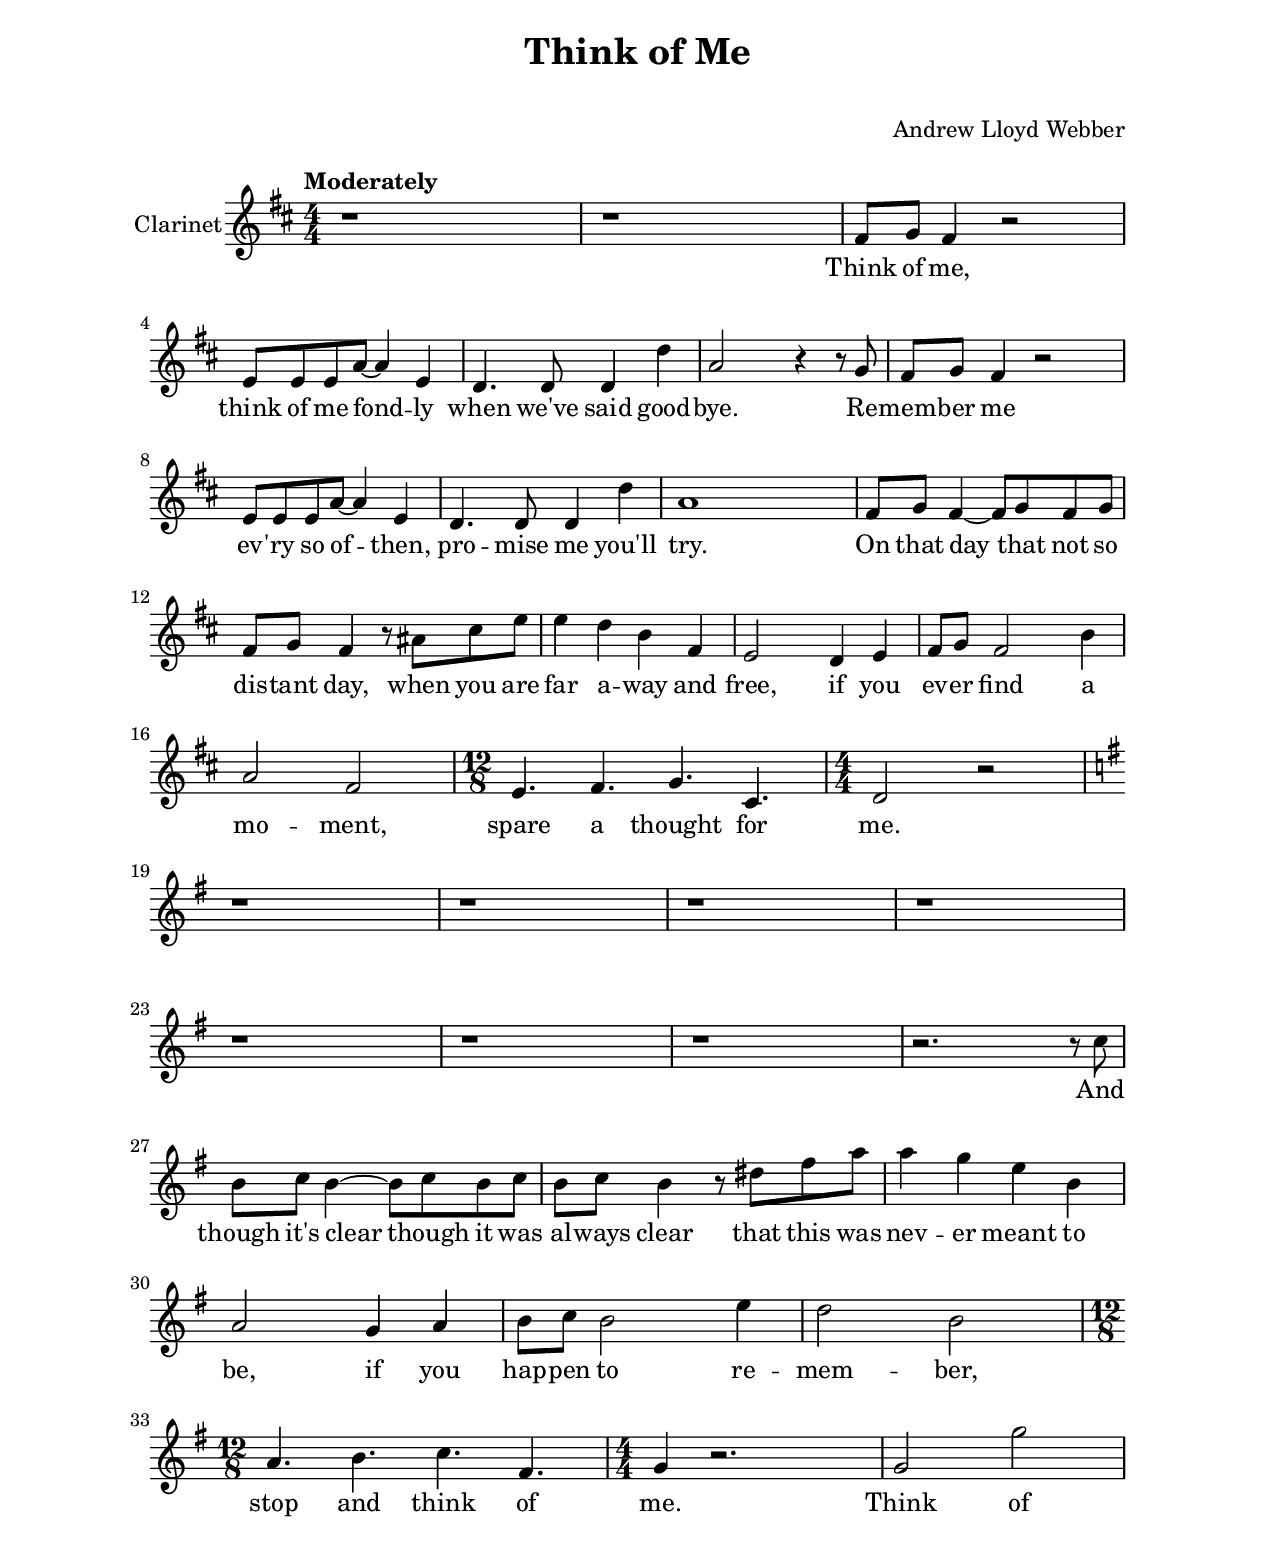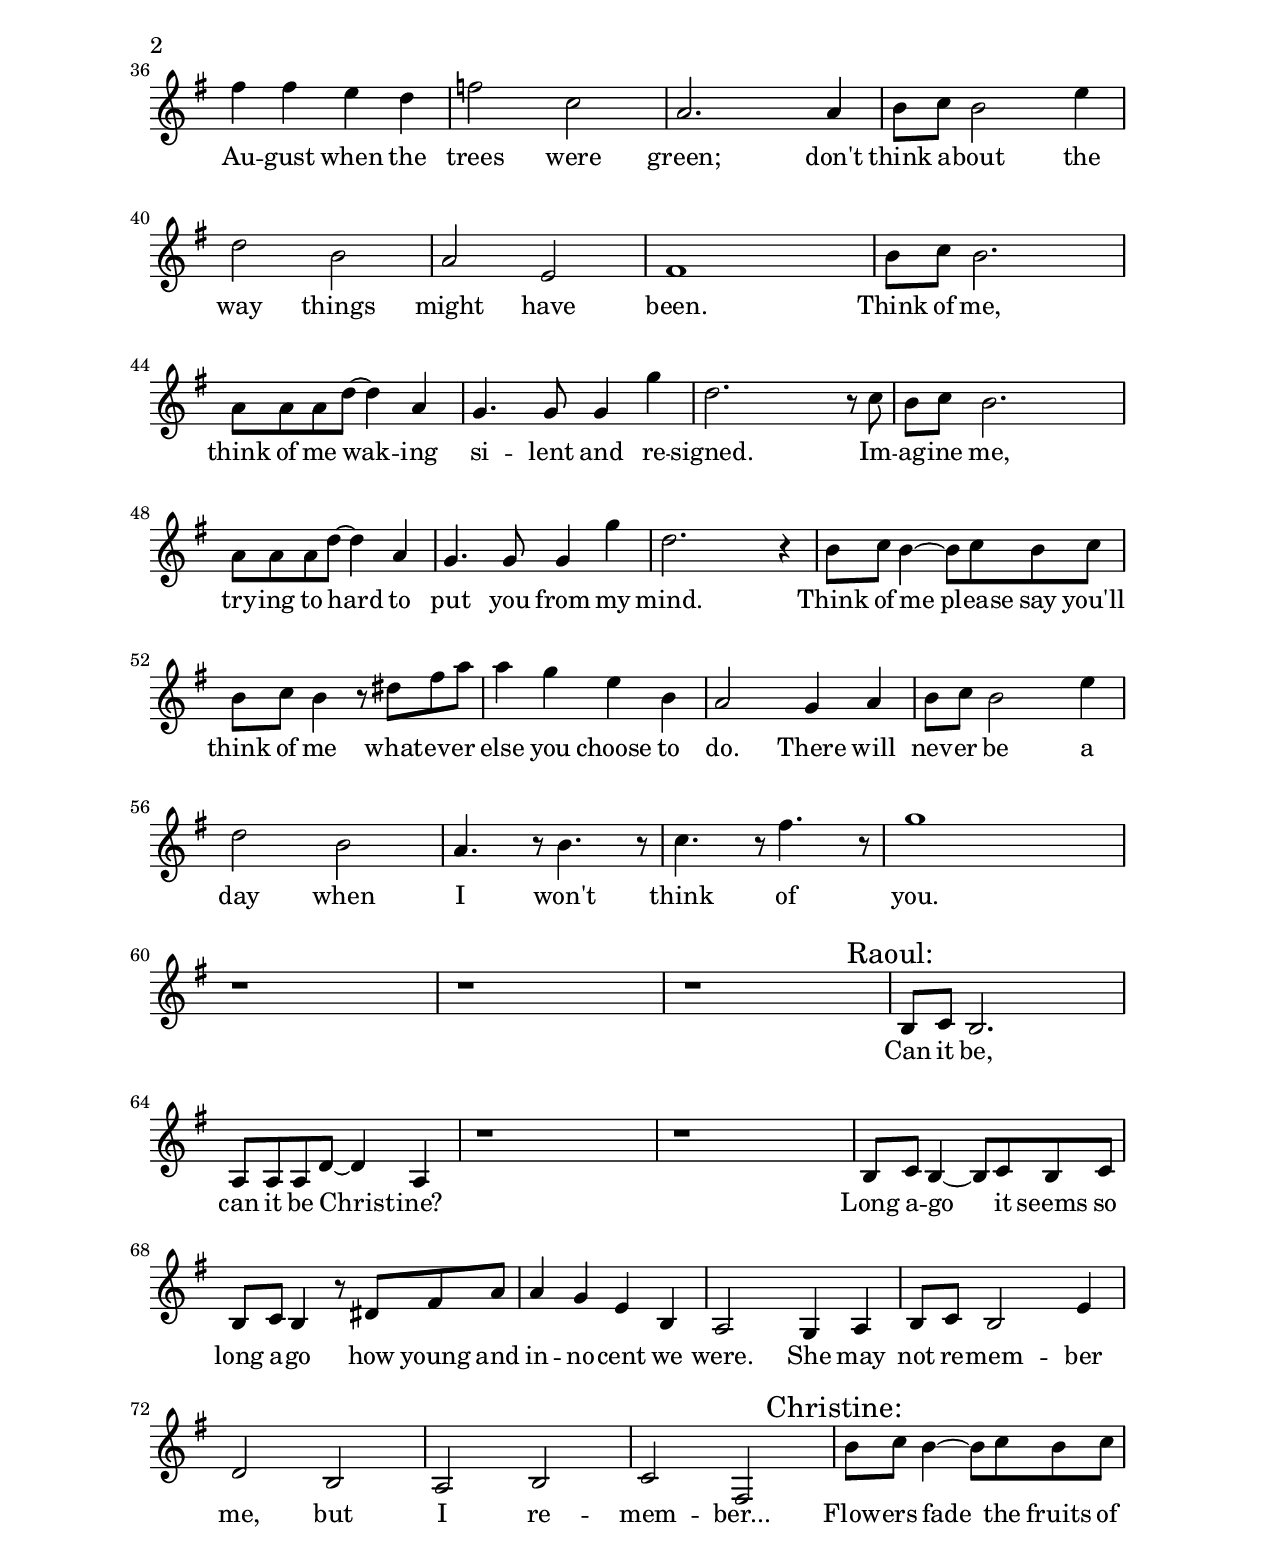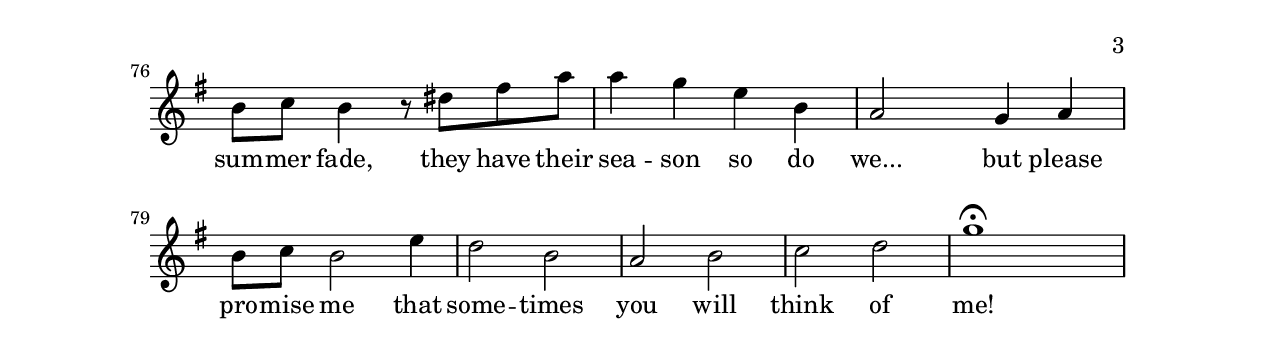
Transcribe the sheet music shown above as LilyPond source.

% Transcribed from "The Phantom of the Opera: Easy Piano" pages 10-16

\include "globals.ly"

\header {
  title = "Think of Me"
  composer = "Andrew Lloyd Webber"
}

melody = \relative c' {
  \numericTimeSignature
  \time 4/4
  \key c \major
  \tempo Moderately
  r1 | r1 |
  e8 f e4 r2 | d8 d d g~ g4 d | c4. c8 c4 c' |
  g2 r4 r8 f | e f e4 r2 | d8 d d g~ g4 d |

  c4. c8 c4 c' | g1 | e8 f e4~ e8 f e f |
  e8 f e4 r8 gs8 b d | d4 c a e | d2 c4 d |
  e8f e2 a4 | g2 e | \time 12/8 d4. e f b, |
  \time 4/4 c2 r2 | \key f \major r1 | r1 |

  r1 | r1 | r1 | r1 |
  r1 | r2. r8 bf' | a bf a4~ a8 bf a bf |
  a8 bf a4 r8 cs e g | g4 f d a | g2 f4 g |
  a8 bf a2 d4 | c2 a | \time 12/8 g4. a bf e, |

  \time 4/4 f4 r2. | f2 f'2 | e4 e d c |
  ef2 bf | g2. g4 | a8 bf a2 d4 |
  c2 a | g d | e1 | a8 bf a2. |
  g8 g g c~ c4 g | f4. f8 f4 f' | c2. r8 bf8 |

  a8 bf a2. | g8 g g c~ c4 g | f4. f8 f4 f' |
  c2. r4 | a8 bf a4~ a8 bf a bf | a8 bf a4 r8 cs8 e g |
  g4 f d a | g2 f4 g | a8 bf a2 d4 |
  c2 a | g4. r8 a4. r8 | bf4. r8 e4. r8 |

  f1 | r1 | r1 |
  r1 | \mark "Raoul:" a,,8 bf a2. | g8 g g c~ c4 g |
  r1 | r1 | a8 bf a4~ a8 bf a bf |
  a8 bf a4 r8 cs8 e g | g4 f d a | g2 f4 g |

  a8 bf a2 d4 | c2 a | g a | bf e, |
  \mark "Christine:" a'8 bf a4~ a8 bf a bf | a bf a4 r8 cs8 e g |
  g4 f d a | g2 f4 g | a8 bf a2 d4 | c2 a |
  g a bf c f1 \fermata |
}

words = \lyricmode {
  Think of me, think of me fond -- ly when we've said good -- bye.
  Re -- mem -- ber me ev -- 'ry so of -- then, pro -- mise me you'll try.
  On that day that not so dis -- tant day, when you are far a -- way and free,
  if you ev -- er find a mo -- ment, spare a thought for me.
  And though it's clear though it was al -- ways clear that this was nev -- er meant to be,
  if you hap -- pen to re -- mem -- ber, stop and think of me.
  Think of Au -- gust when the trees were green;
  don't think a -- bout the way things might have been.
  Think of me, think of me wak -- ing si -- lent and re -- signed.
  Im -- ag -- ine me, try -- ing to hard to put you from my mind.
  Think of me please say you'll think of me what -- ev -- er else you choose to do.
  There will nev -- er be a day when I won't think of you.
  Can it be, can it be Christ -- ine?
  Long a -- go it seems so long a -- go how young and in -- no -- cent we were.
  She may not re -- mem -- ber me, but I re -- mem -- ber...
  Flow -- ers fade the fruits of sum -- mer fade, they have their sea -- son so do we...
  but please pro -- mise me that some -- times you will think of me!
}

\score {
  <<
    \new Staff \with {
      instrumentName = "Clarinet"
    } {
      \naturalizeMusic
      \transpose bf c'
      \melody
      \addlyrics { \words }
    }
  >>
  \layout {
    \context {
      \Score
      proportionalNotationDuration = #(ly:make-moment 1/8)
    }
  }
}
